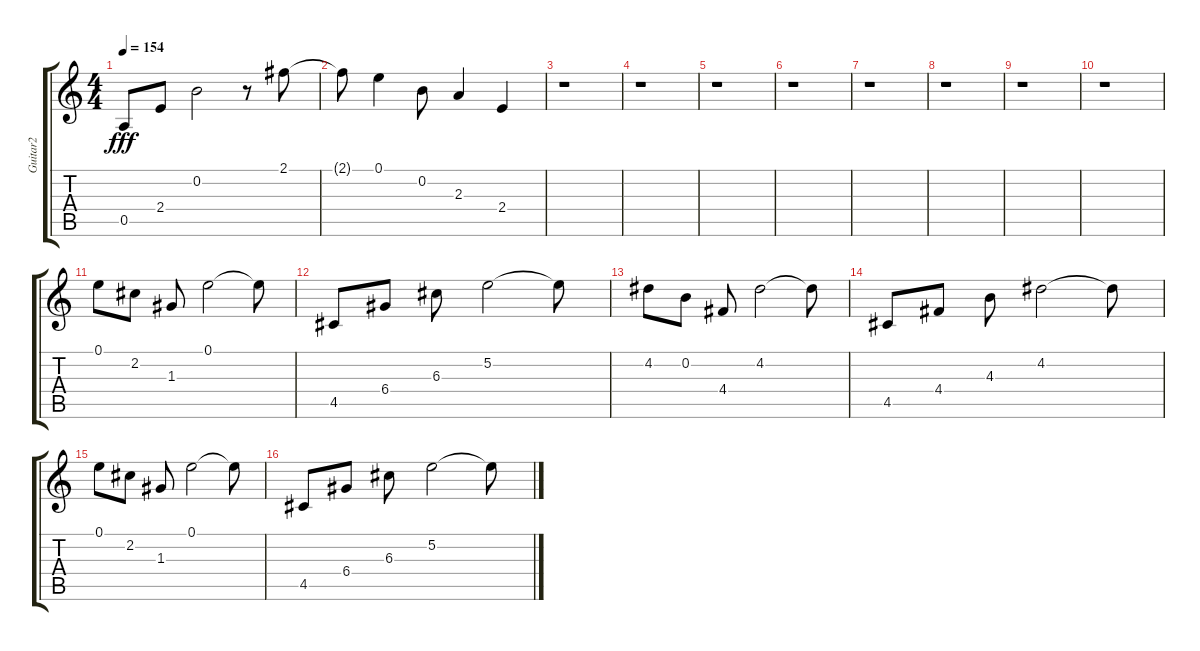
\track ("Guitar2" "Guitar2") {instrument distortionguitar}
\staff {score tabs}
\tuning (E4 B3 G3 D3 A2 E2) {hide}
\ts (4 4)
\tempo 154
\clef g2
\ks c
0.5{t}.8{dy fff} 2.4.8 0.2.2 r.8 2.1.8 |
2.1{t}.8 0.1.4 0.2.8 2.3.4 2.4.4 |
r.1 |
r.1 |
r.1 |
r.1 |
r.1 |
r.1 |
r.1 |
r.1 |
0.1.8 2.2.8 1.3.8 0.1.2 0.1{t}.8 |
4.5.8 6.4.8 6.3.8 5.2.2 5.2{t}.8 |
4.2.8 0.2.8 4.4.8 4.2.2 4.2{t}.8 |
4.5.8 4.4.8 4.3.8 4.2.2 4.2{t}.8 |
0.1.8 2.2.8 1.3.8 0.1.2 0.1{t}.8 |
4.5.8 6.4.8 6.3.8 5.2.2 5.2{t}.8
